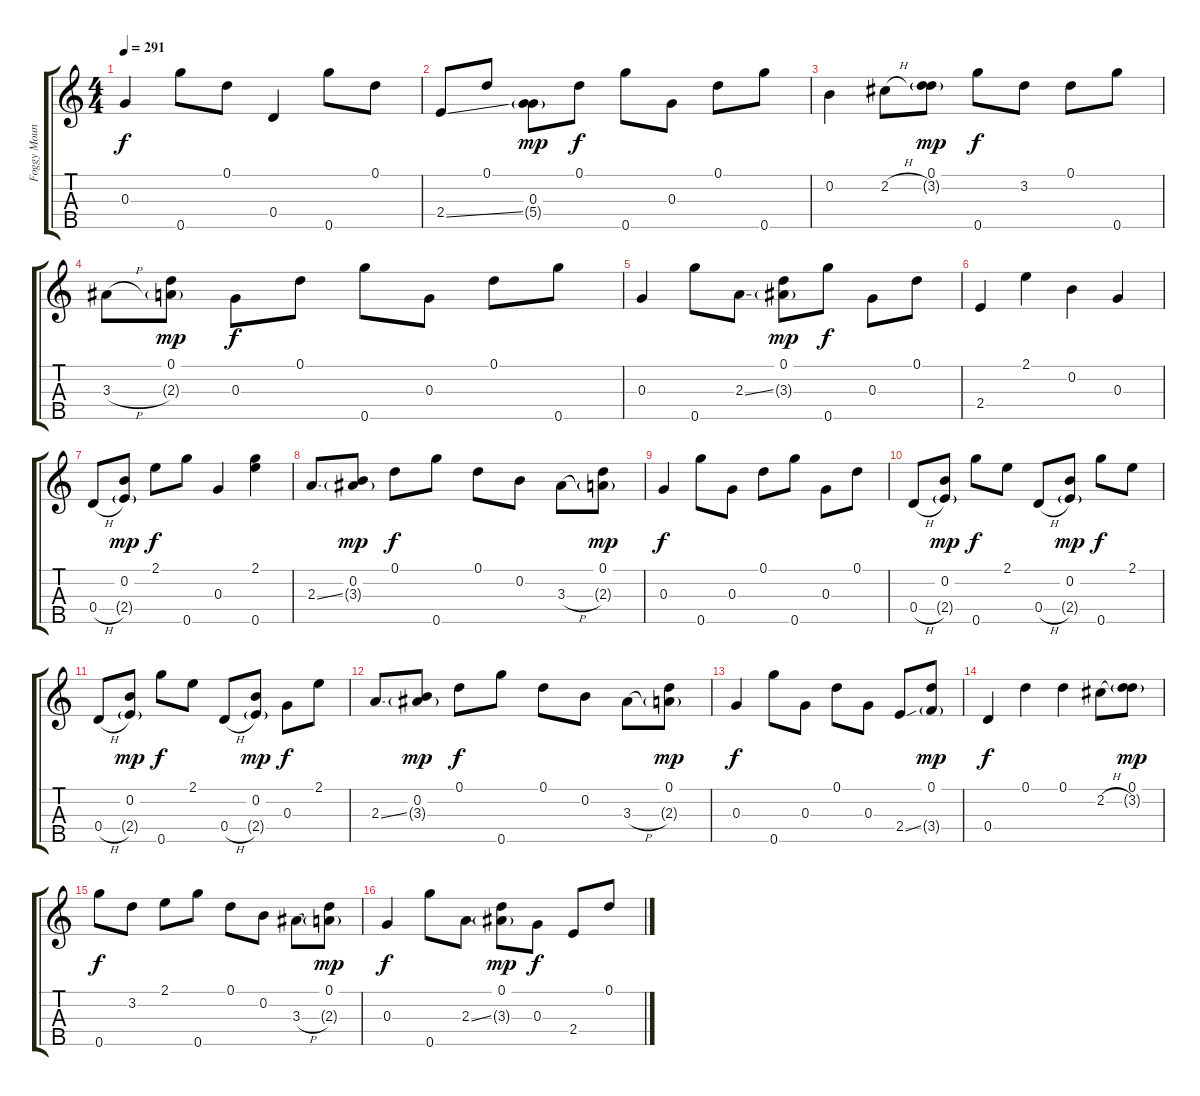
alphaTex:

\track ("Foggy Mountain Breakdown" "Foggy Moun") {instrument banjo}
\staff {score tabs}
\tuning (D4 B3 G3 D3 G4) {hide}
\displaytranspose 12
\ts (4 4)
\tempo 291
\clef g2
\ks c
0.3.4{dy f} 0.5.8 0.1.8 0.4.4 0.5.8 0.1.8 |
2.4{ss}.8 0.1.8 (0.3 5.4{g}).8{dy mp} 0.1.8{dy f} 0.5.8 0.3.8 0.1.8 0.5.8 |
0.2.4 2.2{h}.8 (0.1 3.2{g}).8{dy mp} 0.5.8{dy f} 3.2.8 0.1.8 0.5.8 |
3.3{h}.8 (0.1 2.3{g}).8{dy mp} 0.3.8{dy f} 0.1.8 0.5.8 0.3.8 0.1.8 0.5.8 |
0.3.4 0.5.8 2.3{ss}.8 (0.1 3.3{g}).8{dy mp} 0.5.8{dy f} 0.3.8 0.1.8 |
2.4.4 2.1.4 0.2.4 0.3.4 |
0.4{h}.8 (0.2 2.4{g}).8{dy mp} 2.1.8{dy f} 0.5.8 0.3.4 (2.1 0.5).4 |
2.3{ss}.8 (0.2 3.3{g}).8{dy mp} 0.1.8{dy f} 0.5.8 0.1.8 0.2.8 3.3{h}.8 (0.1 2.3{g}).8{dy mp} |
0.3.4{dy f} 0.5.8 0.3.8 0.1.8 0.5.8 0.3.8 0.1.8 |
0.4{h}.8 (0.2 2.4{g}).8{dy mp} 0.5.8{dy f} 2.1.8 0.4{h}.8 (0.2 2.4{g}).8{dy mp} 0.5.8{dy f} 2.1.8 |
0.4{h}.8 (0.2 2.4{g}).8{dy mp} 0.5.8{dy f} 2.1.8 0.4{h}.8 (0.2 2.4{g}).8{dy mp} 0.3.8{dy f} 2.1.8 |
2.3{ss}.8 (0.2 3.3{g}).8{dy mp} 0.1.8{dy f} 0.5.8 0.1.8 0.2.8 3.3{h}.8 (0.1 2.3{g}).8{dy mp} |
0.3.4{dy f} 0.5.8 0.3.8 0.1.8 0.3.8 2.4{ss}.8 (0.1 3.4{g}).8{dy mp} |
0.4.4{dy f} 0.1.4 0.1.4 2.2{h}.8 (0.1 3.2{g}).8{dy mp} |
0.5.8{dy f} 3.2.8 2.1.8 0.5.8 0.1.8 0.2.8 3.3{h}.8 (0.1 2.3{g}).8{dy mp} |
0.3.4{dy f} 0.5.8 2.3{ss}.8 (0.1 3.3{g}).8{dy mp} 0.3.8{dy f} 2.4.8 0.1.8
